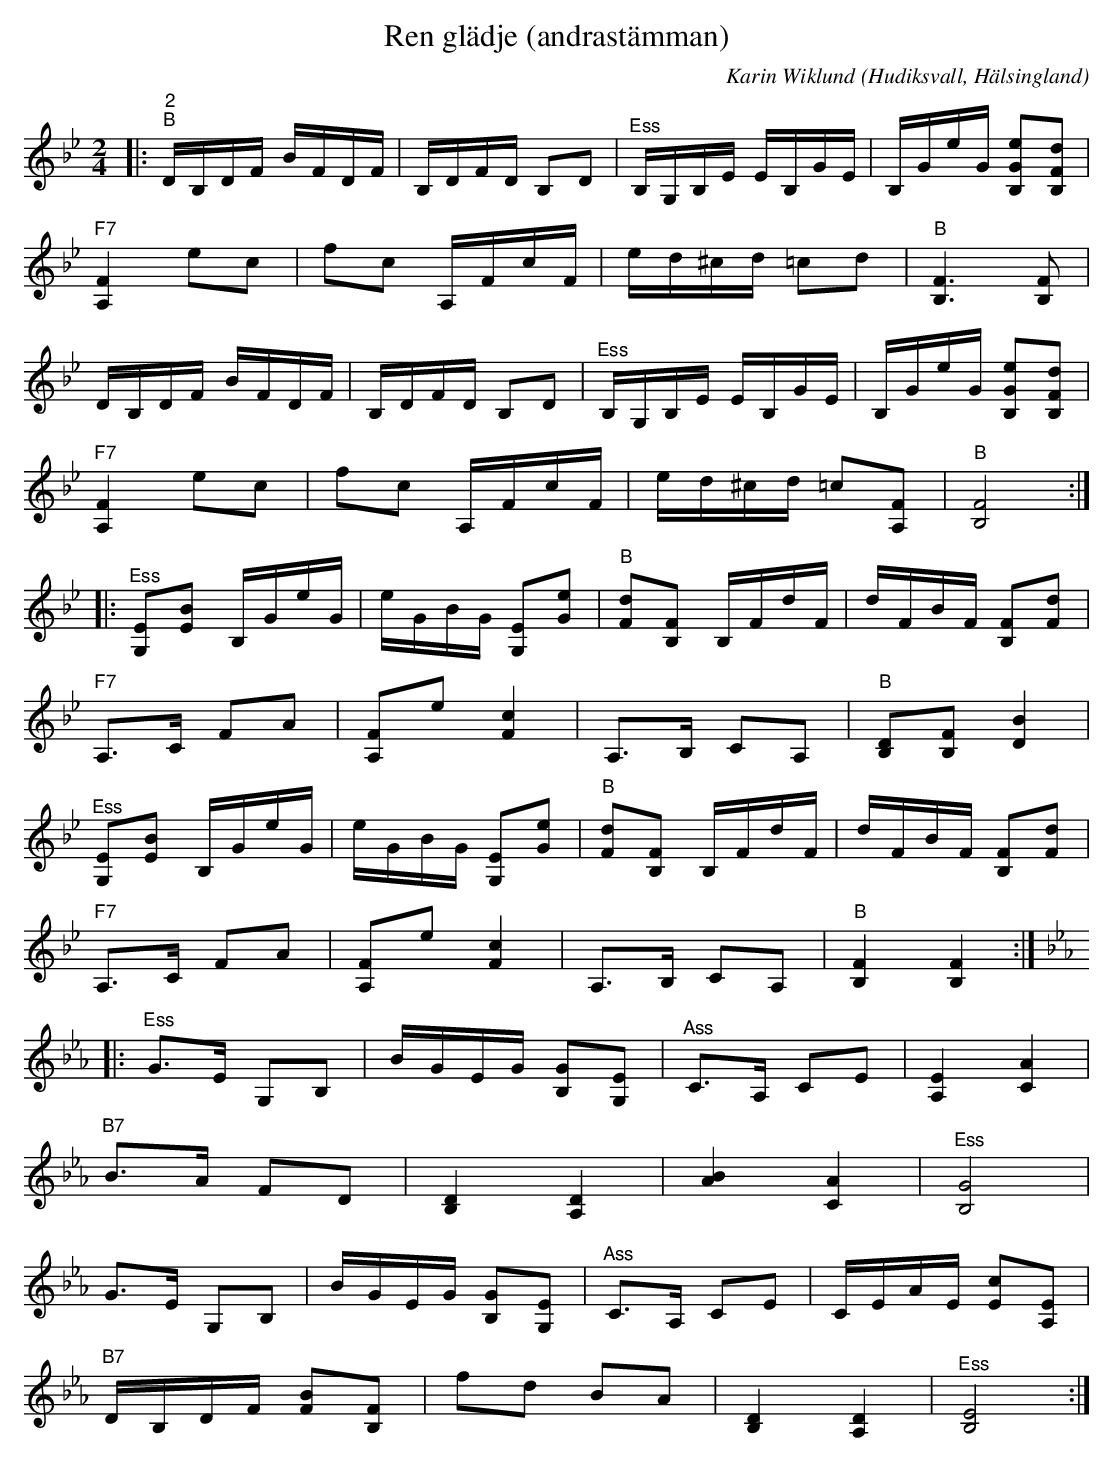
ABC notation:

X:1
T:Ren glädje (andrastämman)
C:Karin Wiklund
O:Hudiksvall, Hälsingland
L:1/16
M:2/4
K:Bb
V:2
|:"^2""B" DB,DF BFDF | B,DFD B,2D2 |"^Ess" B,G,B,E EB,GE | B,GeG [B,Ge]2[B,Fd]2 |
"F7" [A,F]4 e2c2 | f2c2 A,FcF | ed^cd =c2d2 |"B" [B,F]6 [B,F]2 |
DB,DF BFDF | B,DFD B,2D2 | "^Ess" B,G,B,E EB,GE | B,GeG [B,Ge]2[B,Fd]2 |
"F7" [A,F]4 e2c2 | f2c2 A,FcF | ed^cd =c2[A,F]2 | "B" [B,F]8 ::
"^Ess" [G,E]2[EB]2 B,GeG | eGBG [G,E]2[Ge]2 |"B" [Fd]2[B,F]2 B,FdF | dFBF [B,F]2[Fd]2 |
"F7" A,2>C2 F2A2 | [A,F]2e2 [Fc]4 | A,2>B,2 C2A,2 |"B" [B,D]2[B,F]2 [DB]4 |
"^Ess" [G,E]2[EB]2 B,GeG | eGBG [G,E]2[Ge]2 | "B" [Fd]2[B,F]2 B,FdF | dFBF [B,F]2[Fd]2 |
"F7" A,2>C2 F2A2 | [A,F]2e2 [Fc]4 | A,2>B,2 C2A,2 |"B" [B,F]4 [B,F]4 ::
[K:Eb]"^Ess" G2>E2 G,2B,2 | BGEG [B,G]2[G,E]2 |"^Ass" C2>A,2 C2E2 | [A,E]4 [CA]4 |
"B7" B2>A2 F2D2 | [B,D]4 [A,D]4 | [AB]4 [CA]4 |"^Ess" [B,G]8 |
G2>E2 G,2B,2 | BGEG [B,G]2[G,E]2 | "^Ass" C2>A,2 C2E2 | CEAE [Ec]2[A,E]2 |
"B7" DB,DF [FB]2[B,F]2 | f2d2 B2A2 | [B,D]4 [A,D]4 | "^Ess" [B,E]8 :|
